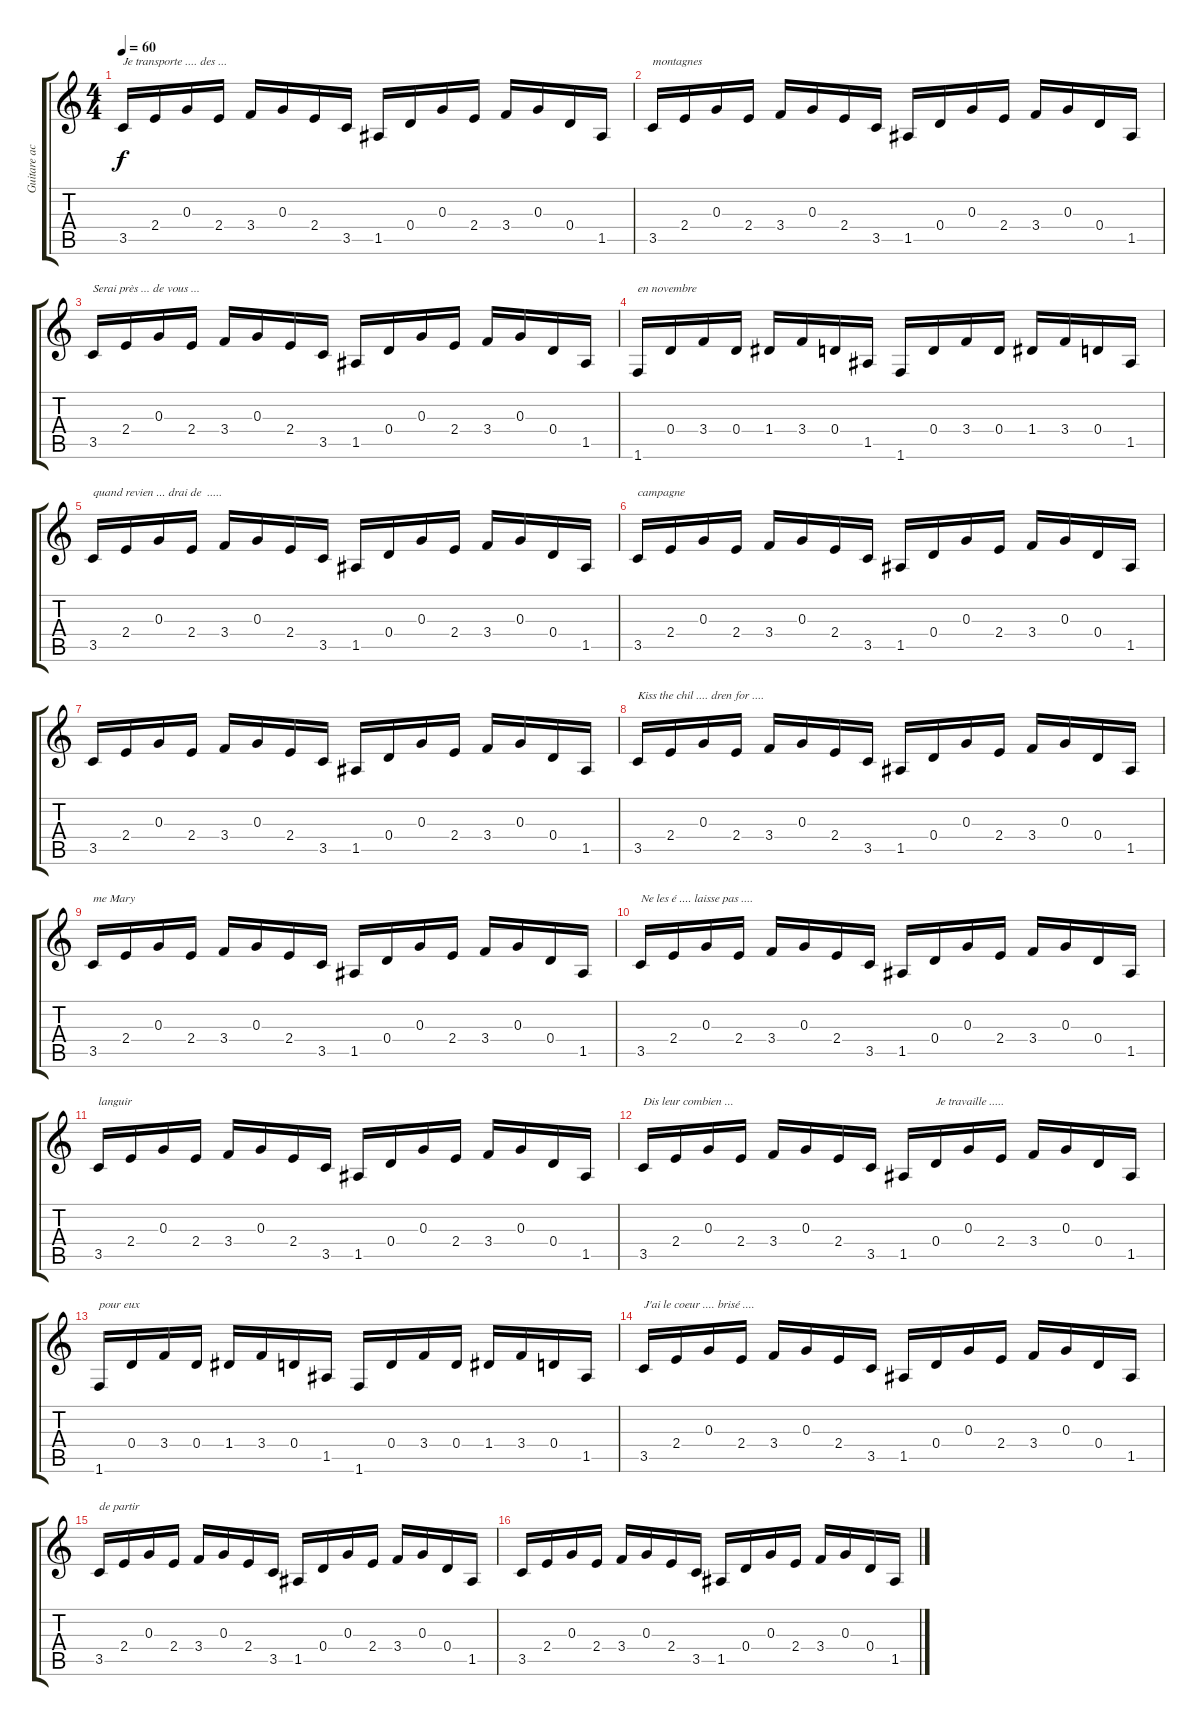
\track ("Guitare acoustique" "Guitare ac") {instrument acousticguitarsteel}
\staff {score tabs}
\tuning (E4 B3 G3 D3 A2 E2) {hide}
\ts (4 4)
\tempo 60
\clef g2
\ks c
3.5.16{txt "Je transporte .... des ..." dy f} 2.4.16 0.3.16 2.4.16 3.4.16 0.3.16 2.4.16 3.5.16 1.5.16 0.4.16 0.3.16 2.4.16 3.4.16 0.3.16 0.4.16 1.5.16 |
3.5.16{txt "montagnes"} 2.4.16 0.3.16 2.4.16 3.4.16 0.3.16 2.4.16 3.5.16 1.5.16 0.4.16 0.3.16 2.4.16 3.4.16 0.3.16 0.4.16 1.5.16 |
3.5.16{txt "Serai près ... de vous ..."} 2.4.16 0.3.16 2.4.16 3.4.16 0.3.16 2.4.16 3.5.16 1.5.16 0.4.16 0.3.16 2.4.16 3.4.16 0.3.16 0.4.16 1.5.16 |
1.6.16{txt "en novembre"} 0.4.16 3.4.16 0.4.16 1.4.16 3.4.16 0.4.16 1.5.16 1.6.16 0.4.16 3.4.16 0.4.16 1.4.16 3.4.16 0.4.16 1.5.16 |
3.5.16{txt "quand revien ... drai de  ....."} 2.4.16 0.3.16 2.4.16 3.4.16 0.3.16 2.4.16 3.5.16 1.5.16 0.4.16 0.3.16 2.4.16 3.4.16 0.3.16 0.4.16 1.5.16 |
3.5.16{txt "campagne"} 2.4.16 0.3.16 2.4.16 3.4.16 0.3.16 2.4.16 3.5.16 1.5.16 0.4.16 0.3.16 2.4.16 3.4.16 0.3.16 0.4.16 1.5.16 |
3.5.16 2.4.16 0.3.16 2.4.16 3.4.16 0.3.16 2.4.16 3.5.16 1.5.16 0.4.16 0.3.16 2.4.16 3.4.16 0.3.16 0.4.16 1.5.16 |
3.5.16{txt "Kiss the chil .... dren for ...."} 2.4.16 0.3.16 2.4.16 3.4.16 0.3.16 2.4.16 3.5.16 1.5.16 0.4.16 0.3.16 2.4.16 3.4.16 0.3.16 0.4.16 1.5.16 |
3.5.16{txt "me Mary"} 2.4.16 0.3.16 2.4.16 3.4.16 0.3.16 2.4.16 3.5.16 1.5.16 0.4.16 0.3.16 2.4.16 3.4.16 0.3.16 0.4.16 1.5.16 |
3.5.16{txt "Ne les é .... laisse pas ...."} 2.4.16 0.3.16 2.4.16 3.4.16 0.3.16 2.4.16 3.5.16 1.5.16 0.4.16 0.3.16 2.4.16 3.4.16 0.3.16 0.4.16 1.5.16 |
3.5.16{txt "languir"} 2.4.16 0.3.16 2.4.16 3.4.16 0.3.16 2.4.16 3.5.16 1.5.16 0.4.16 0.3.16 2.4.16 3.4.16 0.3.16 0.4.16 1.5.16 |
3.5.16{txt "Dis leur combien ..."} 2.4.16 0.3.16 2.4.16 3.4.16 0.3.16 2.4.16 3.5.16 1.5.16 0.4.16{txt "Je travaille ....."} 0.3.16 2.4.16 3.4.16 0.3.16 0.4.16 1.5.16 |
1.6.16{txt "pour eux"} 0.4.16 3.4.16 0.4.16 1.4.16 3.4.16 0.4.16 1.5.16 1.6.16 0.4.16 3.4.16 0.4.16 1.4.16 3.4.16 0.4.16 1.5.16 |
3.5.16{txt "J'ai le coeur .... brisé ...."} 2.4.16 0.3.16 2.4.16 3.4.16 0.3.16 2.4.16 3.5.16 1.5.16 0.4.16 0.3.16 2.4.16 3.4.16 0.3.16 0.4.16 1.5.16 |
3.5.16{txt "de partir"} 2.4.16 0.3.16 2.4.16 3.4.16 0.3.16 2.4.16 3.5.16 1.5.16 0.4.16 0.3.16 2.4.16 3.4.16 0.3.16 0.4.16 1.5.16 |
3.5.16 2.4.16 0.3.16 2.4.16 3.4.16 0.3.16 2.4.16 3.5.16 1.5.16 0.4.16 0.3.16 2.4.16 3.4.16 0.3.16 0.4.16 1.5.16
